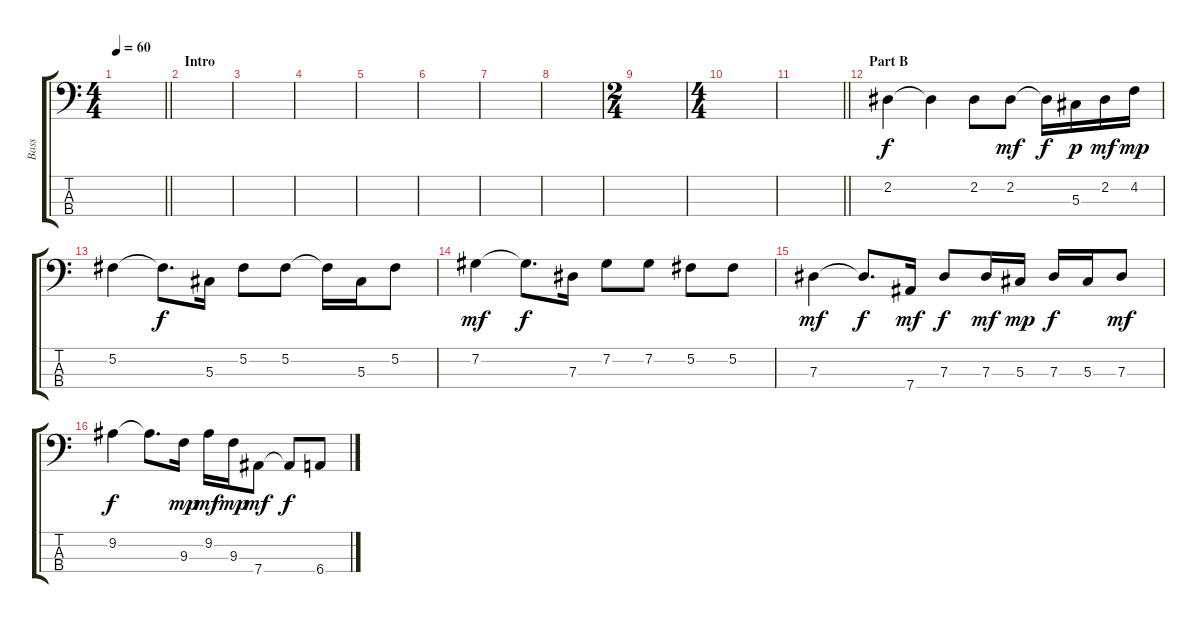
\track ("Bass" "Bass") {instrument electricbassfinger}
\staff {score tabs}
\tuning (Gb2 Db2 Ab1 Eb1) {hide}
\ts (4 4)
\tempo 60
\clef f4
\barLineRight lightlight
\ks c
|
\section ("" "Intro")
|
|
|
|
|
|
|
\ts (2 4)
|
\ts (4 4)
|
\barLineRight lightlight
|
\section ("" "Part B")
2.2.4{volume 11} 2.2{t}.4 2.2.8 2.2.8{dy mf} 2.2{t}.16{dy f} 5.3.16{dy p} 2.2.16{dy mf} 4.2.16{dy mp} |
5.2.4 5.2{t}.8{d dy f} 5.3.16 5.2.8 5.2.8 5.2{t}.16 5.3.16 5.2.8 |
7.2.4{dy mf} 7.2{t}.8{d dy f} 7.3.16 7.2.8 7.2.8 5.2.8 5.2.8 |
7.3.4{dy mf} 7.3{t}.8{d dy f} 7.4.16{dy mf} 7.3.8{dy f} 7.3.16{dy mf} 5.3.16{dy mp} 7.3.16{dy f} 5.3.16 7.3.8{dy mf} |
9.2.4{dy f} 9.2{t}.8{d} 9.3.16{dy mp} 9.2.16{dy mf} 9.3.16{dy mp} 7.4.8{dy mf} 7.4{t}.8{dy f} 6.4.8
